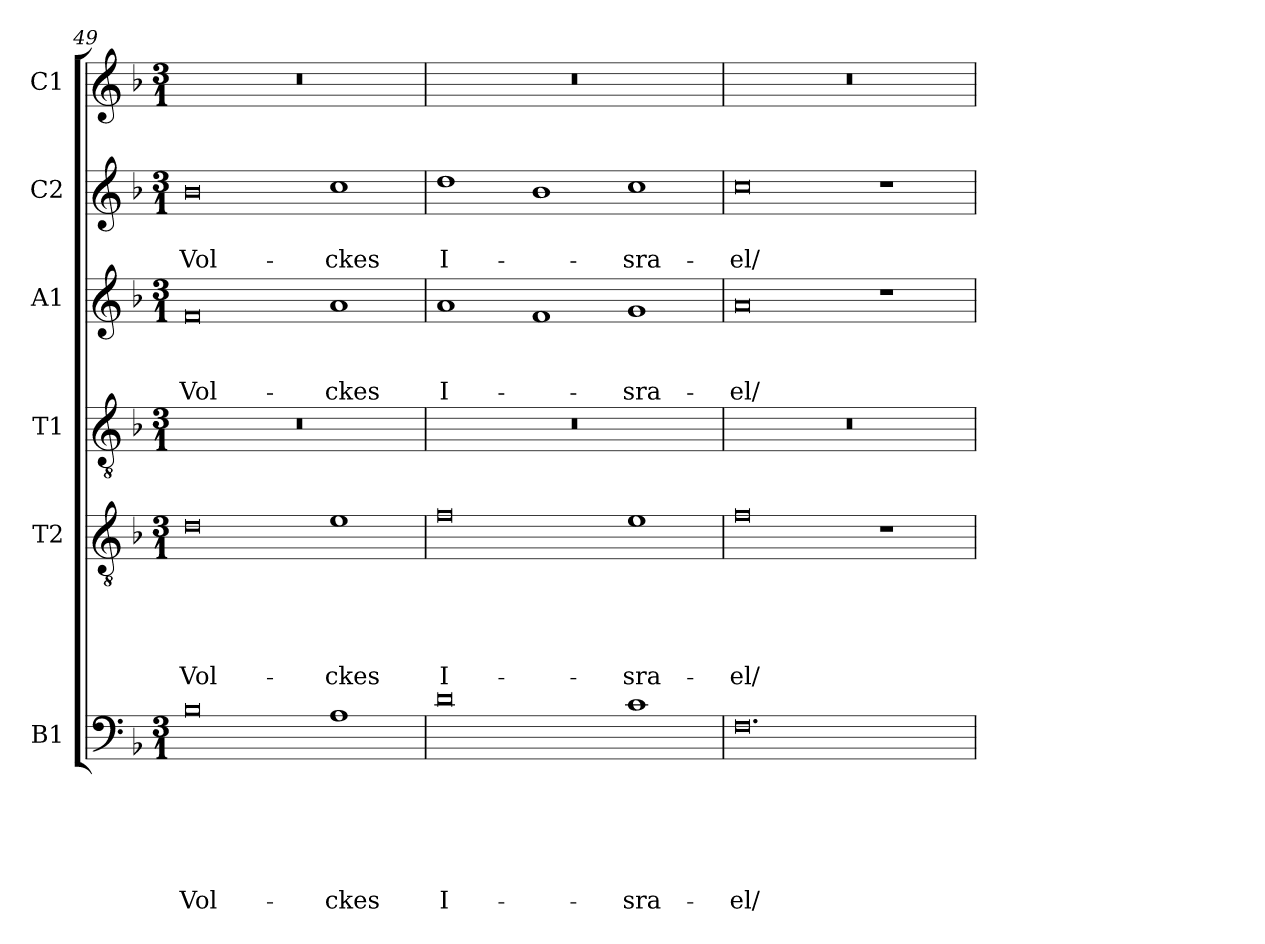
**kern	**text	**text	**text	**text	**text	**text	**kern	**text	**text	**text	**text	**text	**kern	**kern	**text	**text	**text	**kern	**text	**text	**kern
*part6	*part6	*part6	*part6	*part6	*part6	*part6	*part5	*part5	*part5	*part5	*part5	*part5	*part4	*part3	*part3	*part3	*part3	*part2	*part2	*part2	*part1
*staff6	*staff6	*staff6	*staff6	*staff6	*staff6	*staff6	*staff5	*staff5	*staff5	*staff5	*staff5	*staff5	*staff4	*staff3	*staff3	*staff3	*staff3	*staff2	*staff2	*staff2	*staff1
*I"B1	*	*	*	*	*	*	*I"T2	*	*	*	*	*	*I"T1	*I"A1	*	*	*	*I"C2	*	*	*I"C1
*clefF4	*	*	*	*	*	*	*clefGv2	*	*	*	*	*	*clefGv2	*clefG2	*	*	*	*clefG2	*	*	*clefG2
*k[b-]	*	*	*	*	*	*	*k[b-]	*	*	*	*	*	*k[b-]	*k[b-]	*	*	*	*k[b-]	*	*	*k[b-]
*F:	*	*	*	*	*	*	*F:	*	*	*	*	*	*F:	*F:	*	*	*	*F:	*	*	*F:
*M3/1	*	*	*	*	*	*	*M3/1	*	*	*	*	*	*M3/1	*M3/1	*	*	*	*M3/1	*	*	*M3/1
=49	=49	=49	=49	=49	=49	=49	=49	=49	=49	=49	=49	=49	=49	=49	=49	=49	=49	=49	=49	=49	=49
!	!	!	!	!	!	!LO:LY:b	!	!	!	!	!	!LO:LY:b	!	!	!	!	!LO:LY:b	!	!	!LO:LY:b	!
0B-	.	.	.	.	.	Vol-	0d	.	.	.	.	Vol-	0.r	0f	.	.	Vol-	0b-	.	Vol-	0.r
!	!	!	!	!	!	!LO:LY:b	!	!	!	!	!	!LO:LY:b	!	!	!	!	!LO:LY:b	!	!	!LO:LY:b	!
1A	.	.	.	.	.	-ckes	1e	.	.	.	.	-ckes	.	1a	.	.	-ckes	1cc	.	-ckes	.
!!LO:PB:g=z
=50	=50	=50	=50	=50	=50	=50	=50	=50	=50	=50	=50	=50	=50	=50	=50	=50	=50	=50	=50	=50	=50
!	!	!	!	!	!	!LO:LY:b	!	!	!	!	!	!LO:LY:b	!	!	!	!	!LO:LY:b	!	!	!LO:LY:b	!
0d	.	.	.	.	.	I-	0f	.	.	.	.	I-	0.r	1a	.	.	I-	1dd	.	I-	0.r
.	.	.	.	.	.	.	.	.	.	.	.	.	.	1f	.	.	.	1b-	.	.	.
!	!	!	!	!	!	!LO:LY:b	!	!	!	!	!	!LO:LY:b	!	!	!	!	!LO:LY:b	!	!	!LO:LY:b	!
1c	.	.	.	.	.	-sra-	1e	.	.	.	.	-sra-	.	1g	.	.	-sra-	1cc	.	-sra-	.
=51	=51	=51	=51	=51	=51	=51	=51	=51	=51	=51	=51	=51	=51	=51	=51	=51	=51	=51	=51	=51	=51
!	!	!	!	!	!	!LO:LY:b	!	!	!	!	!	!LO:LY:b	!	!	!	!	!LO:LY:b	!	!	!LO:LY:b	!
0.F	.	.	.	.	.	-el/	0f	.	.	.	.	-el/	0.r	0a	.	.	-el/	0cc	.	-el/	0.r
.	.	.	.	.	.	.	1r	.	.	.	.	.	.	1r	.	.	.	1r	.	.	.
=	=	=	=	=	=	=	=	=	=	=	=	=	=	=	=	=	=	=	=	=	=
*-	*-	*-	*-	*-	*-	*-	*-	*-	*-	*-	*-	*-	*-	*-	*-	*-	*-	*-	*-	*-	*-
